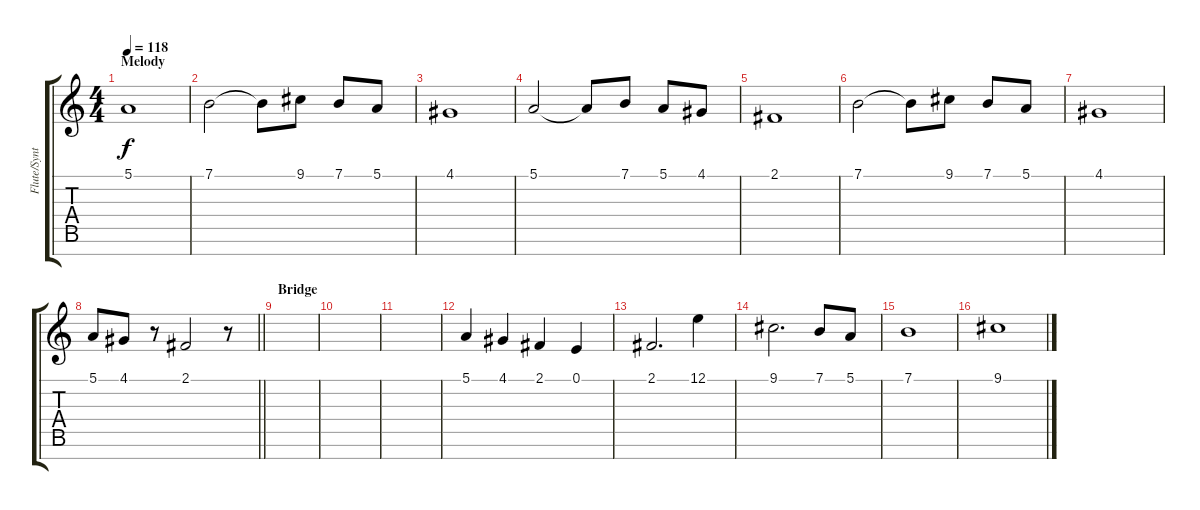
\track ("Flute/Synth" "Flute/Synt") {instrument flute}
\staff {score tabs}
\tuning (E4 B3 G3 D3 A2 E2 B1) {hide}
\ts (4 4)
\section ("" "Melody")
\tempo 118
\clef g2
\ks c
5.1.1{dy f instrument flute} |
7.1.2 7.1{t}.8 9.1.8 7.1.8 5.1.8 |
4.1.1 |
5.1.2 5.1{t}.8 7.1.8 5.1.8 4.1.8 |
2.1.1 |
7.1.2 7.1{t}.8 9.1.8 7.1.8 5.1.8 |
4.1.1 |
\barLineRight lightlight
5.1.8 4.1.8 r.8 2.1.2 r.8 |
\section ("" "Bridge")
|
|
|
5.1.4{instrument lead3calliope} 4.1.4 2.1.4 0.1.4 |
2.1.2{d} 12.1.4 |
9.1.2{d} 7.1.8 5.1.8 |
7.1.1 |
9.1.1
